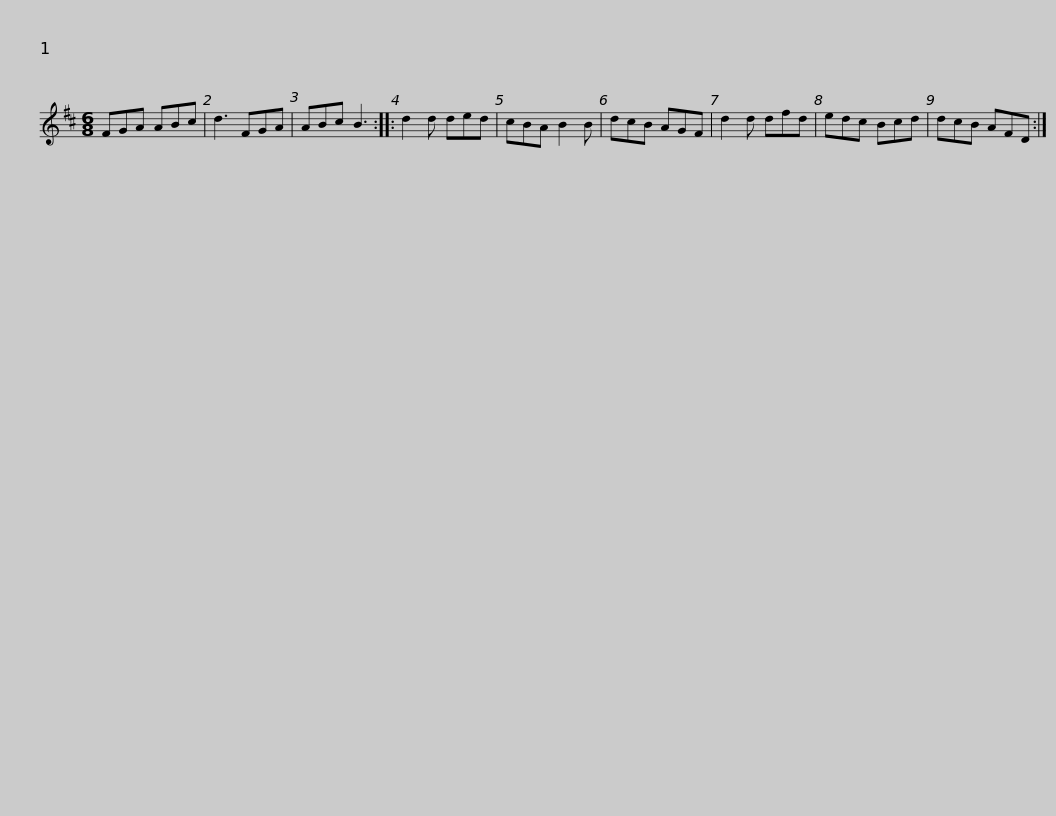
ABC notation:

X:1
L:1/8
M:6/8
I:linebreak $
K:D
V:1 treble
V:1
 FGA ABc | d3 FGA | ABc B3 :: d2 d ded | cBA B2 B | %5
 dcB AGF | d2 d dfd | edc Bcd |$ dcB AFD :| %9
